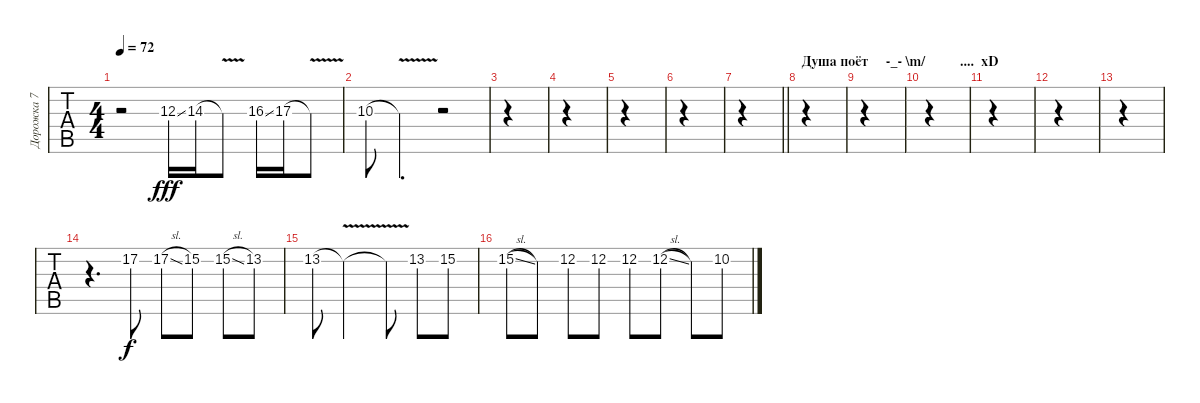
\track ("Дорожка 7" "Дорожка 7") {instrument overdrivenguitar}
\staff {tabs}
\tuning (E4 B3 G3 D3 A2 E2) {hide}
\ts (4 4)
\tempo 72
\clef g2
\ks c
r.2{dy fff volume 3} 12.3{ss}.16 14.3.16 14.3{v t}.8 16.3{ss}.16 17.3.16 17.3{v t}.8 |
10.3.8 10.3{v t}.4{d} r.2 |
|
|
|
|
\barLineRight lightlight
|
\section ("" "Душа поёт     -_- \\m/          ....  xD")
|
|
|
|
|
|
r.4{d volume 2} 17.2.8{dy f} 17.2{sl}.8 15.2.8 15.2{sl}.8 13.2.8 |
13.2.8 13.2{v t}.2 13.2{t}.8 13.2.8 15.2.8 |
15.2{sl}.8 15.2{t}.8 12.2.8 12.2.8 12.2.8 12.2{sl}.8 12.2{t}.8 10.2.8
